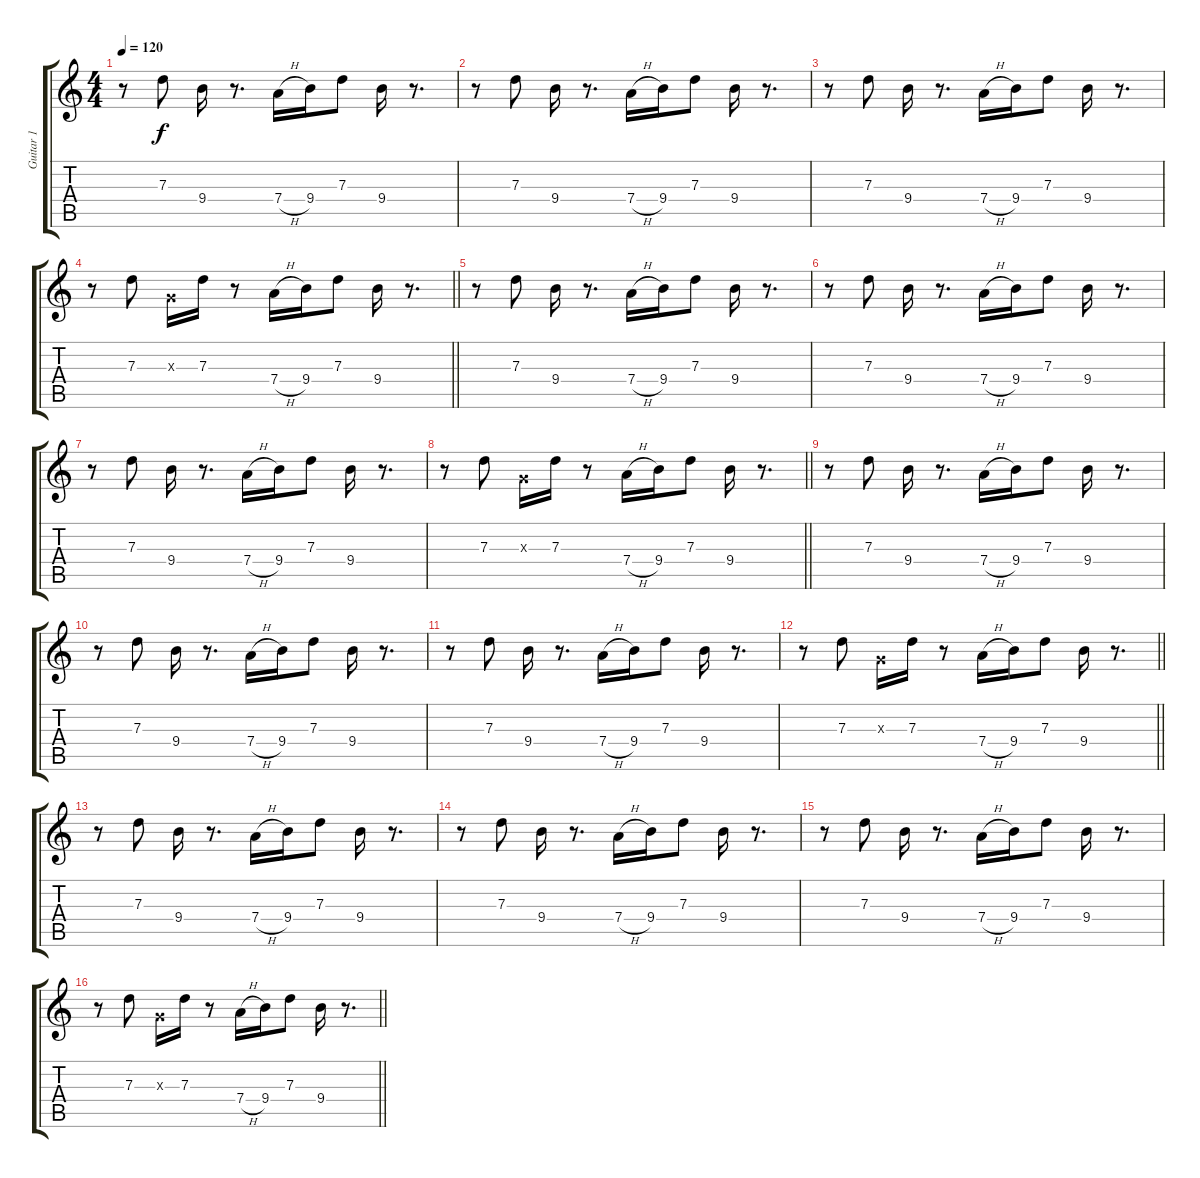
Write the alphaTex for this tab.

\track ("Guitar 1" "Guitar 1") {instrument overdrivenguitar}
\staff {score tabs}
\tuning (E4 B3 G3 D3 A2 E2) {hide}
\ts (4 4)
\tempo 120
\clef g2
\ks c
r.8{dy f} 7.3.8 9.4.16 r.8{d} 7.4{h}.16 9.4.16 7.3.8 9.4.16 r.8{d} |
r.8 7.3.8 9.4.16 r.8{d} 7.4{h}.16 9.4.16 7.3.8 9.4.16 r.8{d} |
r.8 7.3.8 9.4.16 r.8{d} 7.4{h}.16 9.4.16 7.3.8 9.4.16 r.8{d} |
\barLineRight lightlight
r.8 7.3.8 0.3{x}.16 7.3.16 r.8 7.4{h}.16 9.4.16 7.3.8 9.4.16 r.8{d} |
r.8 7.3.8 9.4.16 r.8{d} 7.4{h}.16 9.4.16 7.3.8 9.4.16 r.8{d} |
r.8 7.3.8 9.4.16 r.8{d} 7.4{h}.16 9.4.16 7.3.8 9.4.16 r.8{d} |
r.8 7.3.8 9.4.16 r.8{d} 7.4{h}.16 9.4.16 7.3.8 9.4.16 r.8{d} |
\barLineRight lightlight
r.8 7.3.8 0.3{x}.16 7.3.16 r.8 7.4{h}.16 9.4.16 7.3.8 9.4.16 r.8{d} |
r.8 7.3.8 9.4.16 r.8{d} 7.4{h}.16 9.4.16 7.3.8 9.4.16 r.8{d} |
r.8 7.3.8 9.4.16 r.8{d} 7.4{h}.16 9.4.16 7.3.8 9.4.16 r.8{d} |
r.8 7.3.8 9.4.16 r.8{d} 7.4{h}.16 9.4.16 7.3.8 9.4.16 r.8{d} |
\barLineRight lightlight
r.8 7.3.8 0.3{x}.16 7.3.16 r.8 7.4{h}.16 9.4.16 7.3.8 9.4.16 r.8{d} |
r.8 7.3.8 9.4.16 r.8{d} 7.4{h}.16 9.4.16 7.3.8 9.4.16 r.8{d} |
r.8 7.3.8 9.4.16 r.8{d} 7.4{h}.16 9.4.16 7.3.8 9.4.16 r.8{d} |
r.8 7.3.8 9.4.16 r.8{d} 7.4{h}.16 9.4.16 7.3.8 9.4.16 r.8{d} |
\barLineRight lightlight
r.8 7.3.8 0.3{x}.16 7.3.16 r.8 7.4{h}.16 9.4.16 7.3.8 9.4.16 r.8{d}
